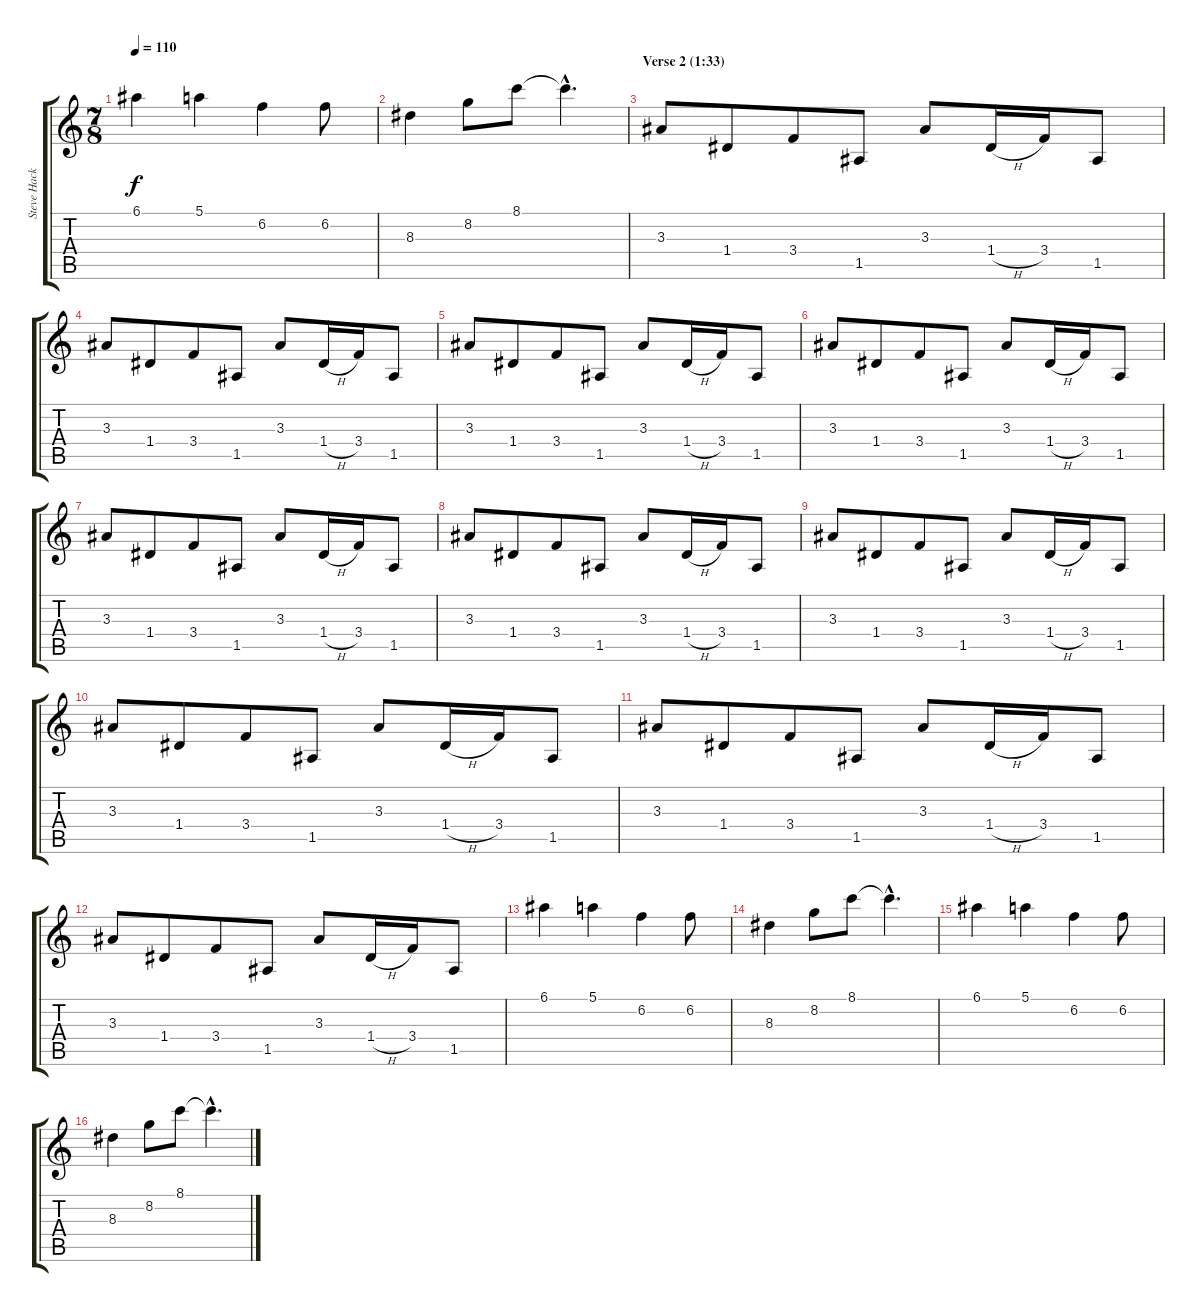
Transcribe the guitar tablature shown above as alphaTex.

\track ("Steve Hackett (guitar 2)" "Steve Hack") {instrument overdrivenguitar}
\staff {score tabs}
\tuning (E4 B3 G3 D3 A2 E2) {hide}
\ts (7 8)
\tempo 110
\clef g2
\ks c
6.1.4{dy f} 5.1.4 6.2.4 6.2.8 |
8.3.4 8.2.8 8.1.8 8.1{hac t}.4{d} |
\section ("" "Verse 2 (1:33)")
3.3.8 1.4.8 3.4.8 1.5.8 3.3.8 1.4{h}.16 3.4.16 1.5.8 |
3.3.8 1.4.8 3.4.8 1.5.8 3.3.8 1.4{h}.16 3.4.16 1.5.8 |
3.3.8 1.4.8 3.4.8 1.5.8 3.3.8 1.4{h}.16 3.4.16 1.5.8 |
3.3.8 1.4.8 3.4.8 1.5.8 3.3.8 1.4{h}.16 3.4.16 1.5.8 |
3.3.8 1.4.8 3.4.8 1.5.8 3.3.8 1.4{h}.16 3.4.16 1.5.8 |
3.3.8 1.4.8 3.4.8 1.5.8 3.3.8 1.4{h}.16 3.4.16 1.5.8 |
3.3.8 1.4.8 3.4.8 1.5.8 3.3.8 1.4{h}.16 3.4.16 1.5.8 |
3.3.8 1.4.8 3.4.8 1.5.8 3.3.8 1.4{h}.16 3.4.16 1.5.8 |
3.3.8 1.4.8 3.4.8 1.5.8 3.3.8 1.4{h}.16 3.4.16 1.5.8 |
3.3.8 1.4.8 3.4.8 1.5.8 3.3.8 1.4{h}.16 3.4.16 1.5.8 |
6.1.4 5.1.4 6.2.4 6.2.8 |
8.3.4 8.2.8 8.1.8 8.1{hac t}.4{d} |
6.1.4 5.1.4 6.2.4 6.2.8 |
8.3.4 8.2.8 8.1.8 8.1{hac t}.4{d}
